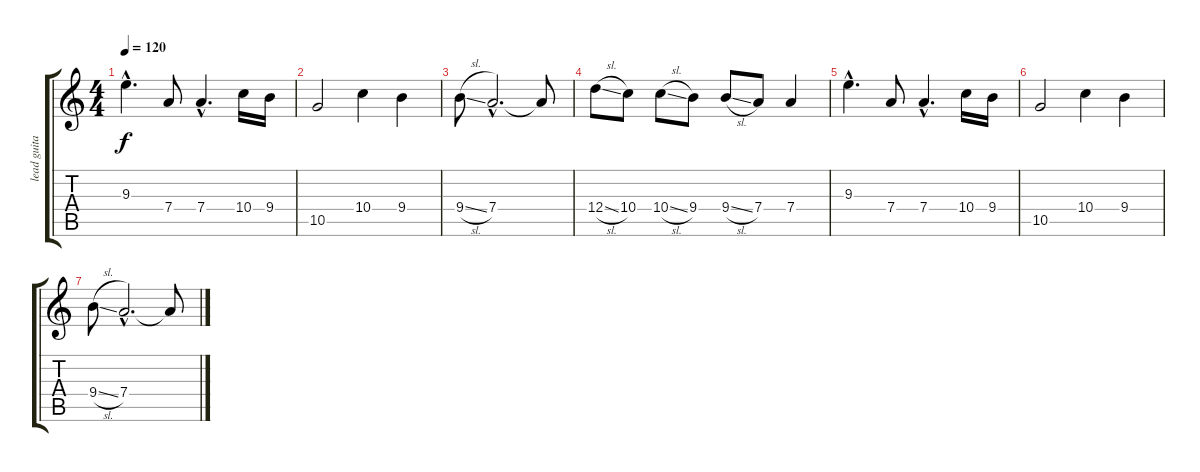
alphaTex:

\track ("lead guitar" "lead guita") {instrument distortionguitar}
\staff {score tabs}
\tuning (E4 B3 G3 D3 A2 E2) {hide}
\ts (4 4)
\tempo 120
\clef g2
\ks c
9.3{hac}.4{d dy f instrument distortionguitar} 7.4.8 7.4{hac}.4{d} 10.4.16 9.4.16 |
10.5.2 10.4.4 9.4.4 |
9.4{sl}.8 7.4{hac}.2{d} 7.4{t}.8 |
12.4{sl}.8 10.4.8 10.4{sl}.8 9.4.8 9.4{sl}.8 7.4.8 7.4.4 |
9.3{hac}.4{d} 7.4.8 7.4{hac}.4{d} 10.4.16 9.4.16 |
10.5.2 10.4.4 9.4.4 |
9.4{sl}.8 7.4{hac}.2{d} 7.4{t}.8
